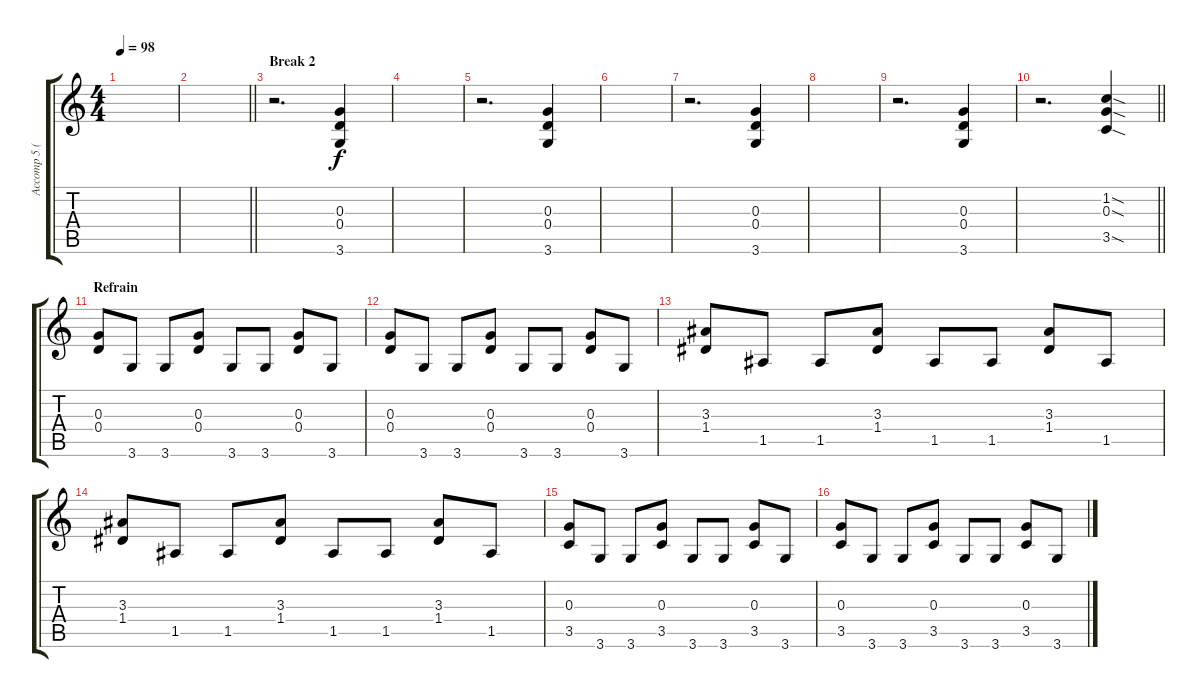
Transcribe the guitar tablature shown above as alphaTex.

\track ("Accomp 5 (DstGuitar)" "Accomp 5 (") {instrument distortionguitar}
\staff {score tabs}
\tuning (E4 B3 G3 D3 A2 E2) {hide}
\ts (4 4)
\tempo 98
\clef g2
\ks c
|
\barLineRight lightlight
|
\section ("" "Break 2")
r.2{d} (0.3 0.4 3.6).4 |
|
r.2{d} (0.3 0.4 3.6).4 |
|
r.2{d} (0.3 0.4 3.6).4 |
|
r.2{d} (0.3 0.4 3.6).4 |
\barLineRight lightlight
r.2{d volume 15} (1.2{sod} 0.3{sod} 3.5{sod}).4 |
\section ("" "Refrain")
(0.3 0.4).8 3.6.8 3.6.8 (0.3 0.4).8 3.6.8 3.6.8 (0.3 0.4).8 3.6.8 |
(0.3 0.4).8 3.6.8 3.6.8 (0.3 0.4).8 3.6.8 3.6.8 (0.3 0.4).8 3.6.8 |
(3.3 1.4).8 1.5.8 1.5.8 (3.3 1.4).8 1.5.8 1.5.8 (3.3 1.4).8 1.5.8 |
(3.3 1.4).8 1.5.8 1.5.8 (3.3 1.4).8 1.5.8 1.5.8 (3.3 1.4).8 1.5.8 |
(0.3 3.5).8 3.6.8 3.6.8 (0.3 3.5).8 3.6.8 3.6.8 (0.3 3.5).8 3.6.8 |
(0.3 3.5).8 3.6.8 3.6.8 (0.3 3.5).8 3.6.8 3.6.8 (0.3 3.5).8 3.6.8
